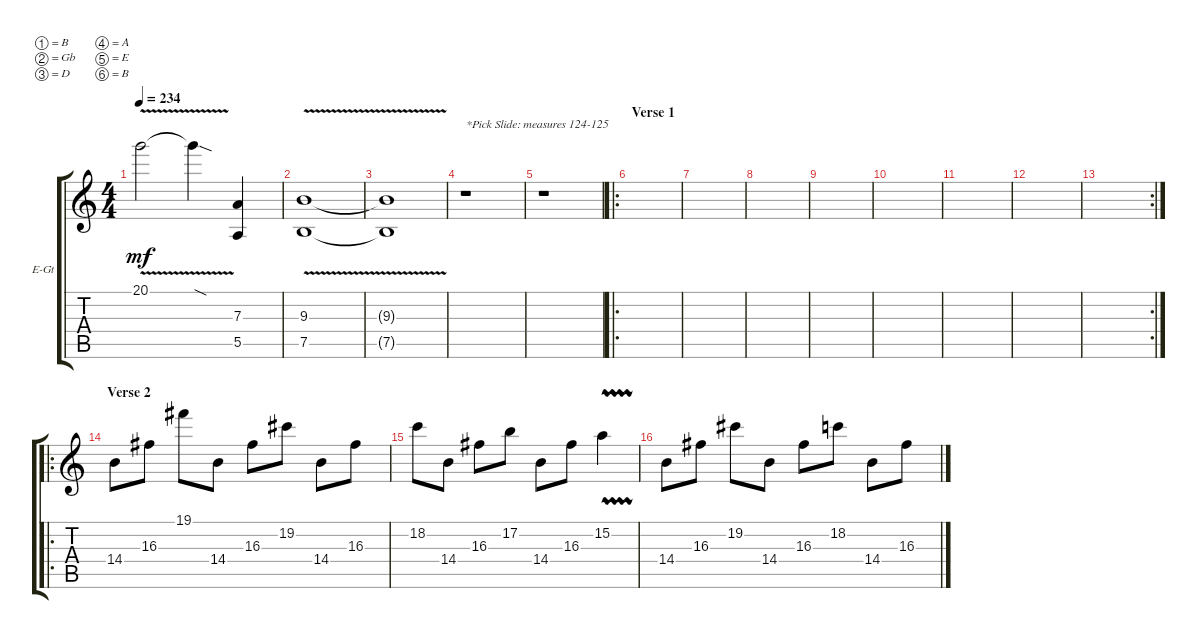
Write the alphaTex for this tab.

\bracketExtendMode groupsimilarinstruments
\firstSystemTrackNameOrientation horizontal
\otherSystemsTrackNameOrientation horizontal
\track ("Lead Guitar 1" "E-Gt") {instrument overdrivenguitar}
\staff {score tabs}
\tuning (B3 Gb3 D3 A2 E2 B1)
\ts (4 4)
\tempo 234
\clef g2
\ks c
20.1{v t}.2{dy mf} 20.1{sod t}.4 (5.5 7.3).4 |
(7.5{v} 9.3{v}).1 |
(7.5{v t} 9.3{v t}).1 |
r.1{txt "*Pick Slide: measures 124-125"} |
r.1 |
\ro
\section ("" "Verse 1")
|
|
|
|
|
|
|
\rc 2
|
\ro
\section ("" "Verse 2")
14.4.8 16.3.8 19.1.8 14.4.8 16.3.8 19.2.8 14.4.8 16.3.8 |
18.2.8 14.4.8 16.3.8 17.2.8 14.4.8 16.3.8 15.2{vw}.4 |
14.4.8 16.3.8 19.2.8 14.4.8 16.3.8 18.2.8 14.4.8 16.3.8
